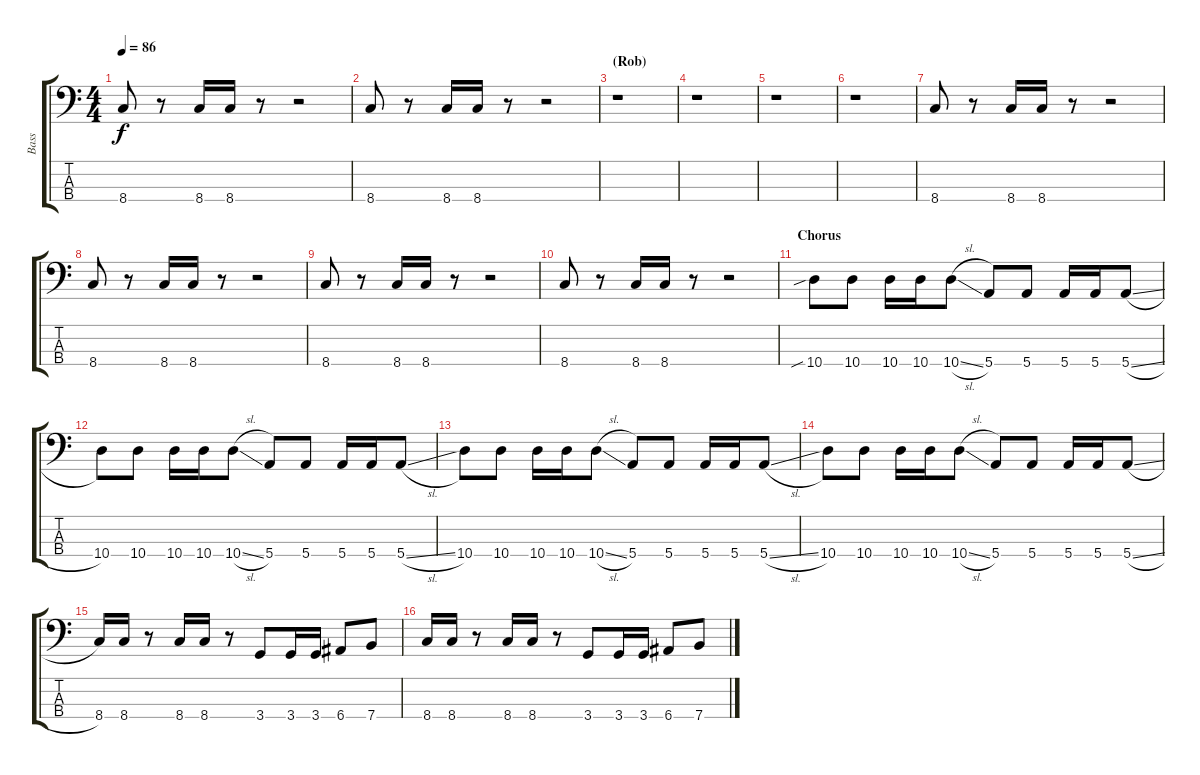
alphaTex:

\track ("Bass" "Bass") {instrument electricbasspick}
\staff {score tabs}
\tuning (G2 D2 A1 E1) {hide}
\ts (4 4)
\tempo 86
\clef f4
\ks c
8.4.8{dy f} r.8 8.4.16 8.4.16 r.8 r.2 |
8.4.8 r.8 8.4.16 8.4.16 r.8 r.2 |
\section ("" "(Rob)")
r.1 |
r.1 |
r.1 |
r.1 |
8.4.8 r.8 8.4.16 8.4.16 r.8 r.2 |
8.4.8 r.8 8.4.16 8.4.16 r.8 r.2 |
8.4.8 r.8 8.4.16 8.4.16 r.8 r.2 |
8.4.8 r.8 8.4.16 8.4.16 r.8 r.2 |
\section ("" "Chorus")
10.4{sib}.8 10.4.8 10.4.16 10.4.16 10.4{sl}.8 5.4.8 5.4.8 5.4.16 5.4.16 5.4{sl}.8 |
10.4.8 10.4.8 10.4.16 10.4.16 10.4{sl}.8 5.4.8 5.4.8 5.4.16 5.4.16 5.4{sl}.8 |
10.4.8 10.4.8 10.4.16 10.4.16 10.4{sl}.8 5.4.8 5.4.8 5.4.16 5.4.16 5.4{sl}.8 |
10.4.8 10.4.8 10.4.16 10.4.16 10.4{sl}.8 5.4.8 5.4.8 5.4.16 5.4.16 5.4{sl}.8 |
8.4.16 8.4.16 r.8 8.4.16 8.4.16 r.8 3.4.8 3.4.16 3.4.16 6.4.8 7.4.8 |
8.4.16 8.4.16 r.8 8.4.16 8.4.16 r.8 3.4.8 3.4.16 3.4.16 6.4.8 7.4.8
